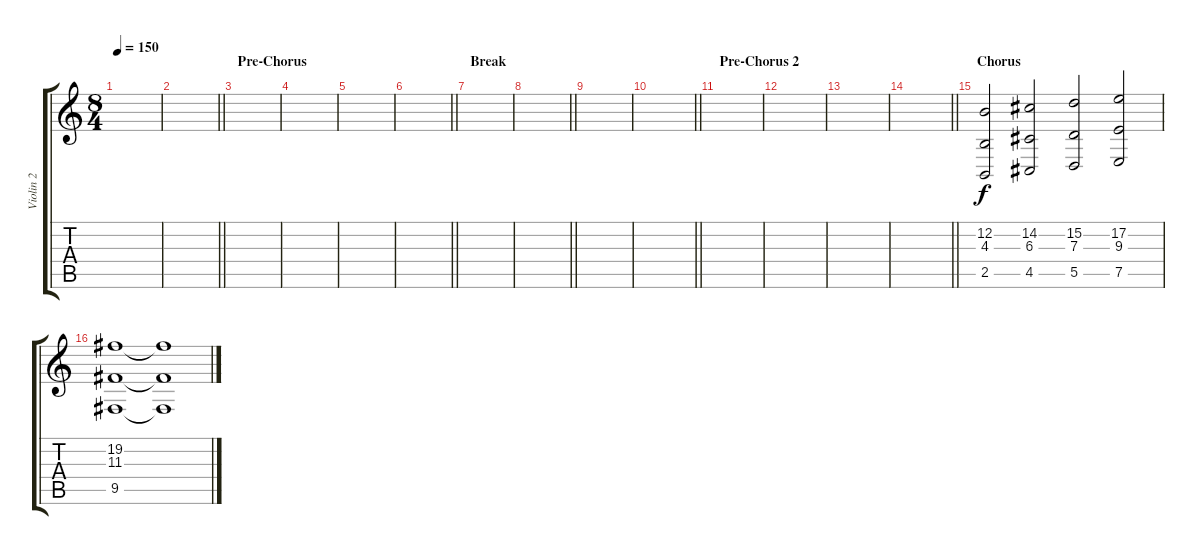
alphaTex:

\track ("Violin 2" "Violin 2") {instrument stringensemble2}
\staff {score tabs}
\tuning (E4 B3 G3 D3 A2 E2) {hide}
\ts (8 4)
\tempo 150
\clef g2
\ks c
|
\barLineRight lightlight
|
\section ("" "Pre-Chorus")
|
|
|
\barLineRight lightlight
|
\section ("" "Break")
|
\barLineRight lightlight
|
|
\barLineRight lightlight
|
\section ("" "Pre-Chorus 2")
|
|
|
\barLineRight lightlight
|
\section ("" "Chorus")
(12.2 4.3 2.5).2{volume 13} (14.2 6.3 4.5).2 (15.2 7.3 5.5).2 (17.2 9.3 7.5).2 |
(19.2 11.3 9.5).1 (19.2{t} 11.3{t} 9.5{t}).1
